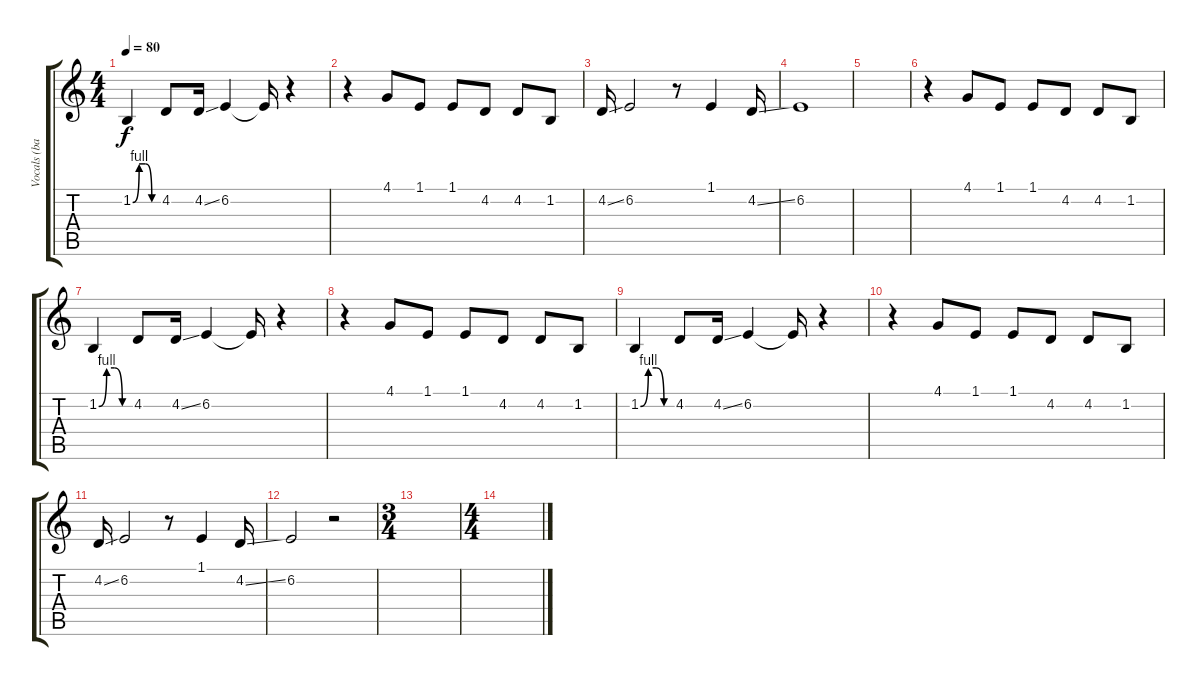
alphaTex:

\track ("Vocals (backup)" "Vocals (ba") {instrument lead2sawtooth}
\staff {score tabs}
\tuning (Eb4 Bb3 Gb3 Db3 Ab2 Eb2) {hide}
\ts (4 4)
\tempo 80
\clef g2
\ks c
1.2{be (custom 0 0 15 4 30 4 45 0 60 0)}.4{dy f} 4.2.8 4.2{ss}.16 6.2.4 6.2{t}.16 r.4 |
r.4 4.1.8 1.1.8 1.1.8 4.2.8 4.2.8 1.2.8 |
4.2{ss}.16 6.2.2 r.8 1.1.4 4.2{ss}.16 |
6.2.1 |
|
r.4 4.1.8 1.1.8 1.1.8 4.2.8 4.2.8 1.2.8 |
1.2{be (custom 0 0 15 4 30 4 45 0 60 0)}.4 4.2.8 4.2{ss}.16 6.2.4 6.2{t}.16 r.4 |
r.4 4.1.8 1.1.8 1.1.8 4.2.8 4.2.8 1.2.8 |
1.2{be (custom 0 0 15 4 30 4 45 0 60 0)}.4 4.2.8 4.2{ss}.16 6.2.4 6.2{t}.16 r.4 |
r.4 4.1.8 1.1.8 1.1.8 4.2.8 4.2.8 1.2.8 |
4.2{ss}.16 6.2.2 r.8 1.1.4 4.2{ss}.16 |
6.2.2 r.2 |
\ts (3 4)
|
\ts (4 4)
